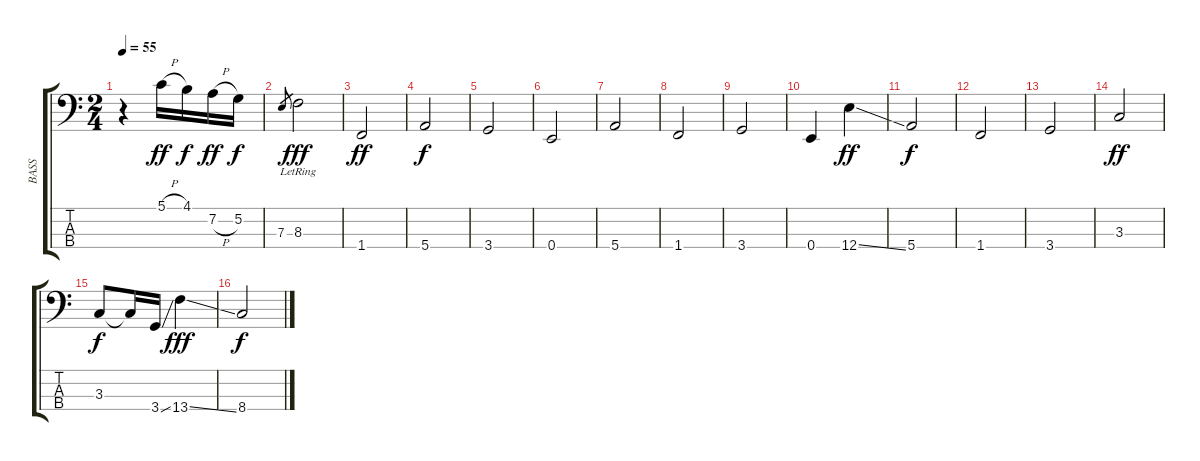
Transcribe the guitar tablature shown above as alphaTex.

\track ("BASS" "BASS") {instrument electricbassfinger}
\staff {score tabs}
\tuning (G2 D2 A1 E1) {hide}
\ts (2 4)
\tempo 55
\clef f4
\ks c
r.4{dy f} 5.1{h}.16{dy ff} 4.1.16{dy f} 7.2{h}.16{dy ff} 5.2.16{dy f} |
7.3.8{gr} 8.3{lr}.2{dy fff} |
1.4.2{dy ff} |
5.4.2{dy f} |
3.4.2 |
0.4.2 |
5.4.2 |
1.4.2 |
3.4.2 |
0.4.4 12.4{ss}.4{dy ff} |
5.4.2{dy f} |
1.4.2 |
3.4.2 |
3.3.2{dy ff} |
3.3.8{dy f} 3.3{t}.16 3.4{ss}.16 13.4{ss}.4{dy fff} |
8.4.2{dy f}
